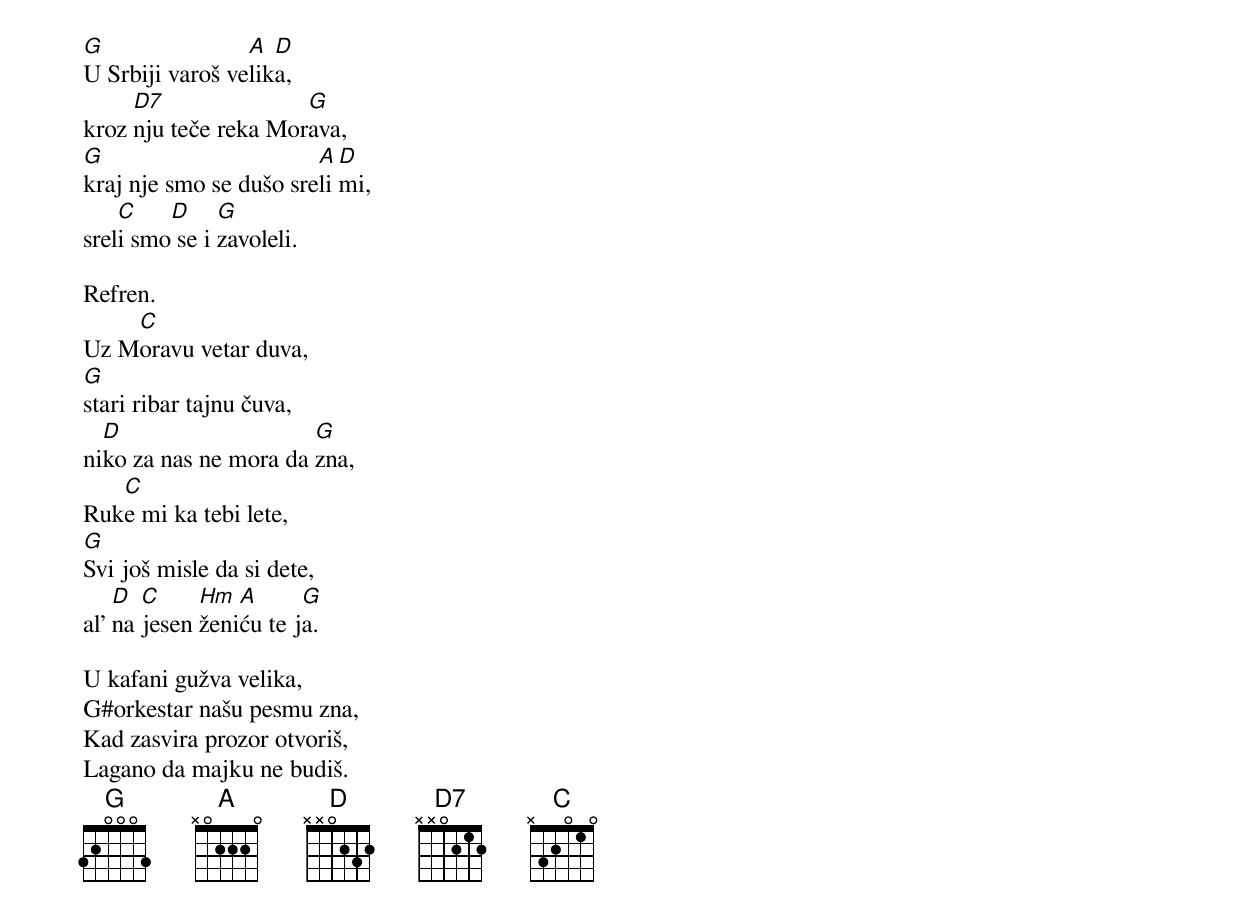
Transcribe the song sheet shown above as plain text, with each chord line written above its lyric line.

G                A  D
U Srbiji varoš velika,
     D7               G
kroz nju teče reka Morava,
G                       A  D
kraj nje smo se dušo sreli mi,
    C    D     G
sreli smo se i zavoleli.

Refren.
    C
Uz Moravu vetar duva,
G
stari ribar tajnu čuva,
  D                    G
niko za nas ne mora da zna,
   C
Ruke mi ka tebi lete,
G
Svi još misle da si dete,
    D  C     Hm  A      G
al' na jesen ženiću te ja.

U kafani gužva velika,
G#orkestar našu pesmu zna,
Kad zasvira prozor otvoriš,
Lagano da majku ne budiš.
